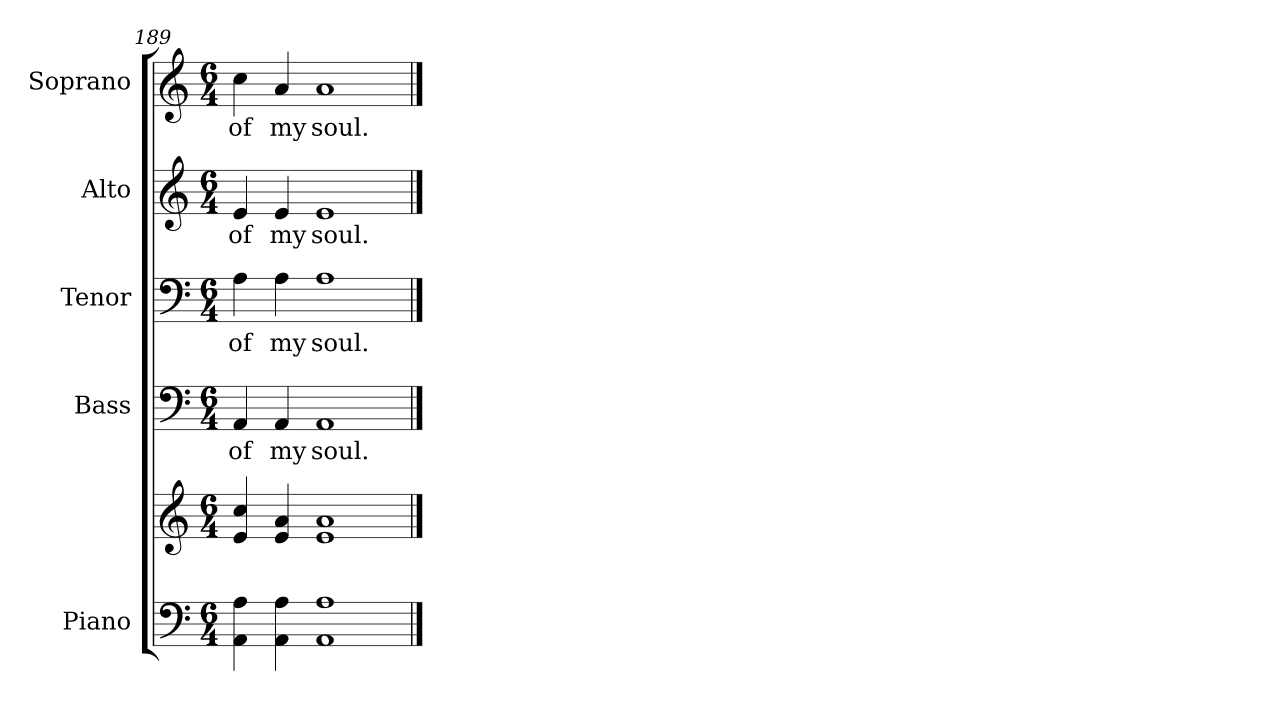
**kern	**kern	**kern	**text	**kern	**text	**kern	**text	**kern	**text
*part5	*part5	*part4	*part4	*part3	*part3	*part2	*part2	*part1	*part1
*staff6	*staff5	*staff4	*staff4	*staff3	*staff3	*staff2	*staff2	*staff1	*staff1
*I"Piano	*	*I"Bass	*	*I"Tenor	*	*I"Alto	*	*I"Soprano	*
*I'Pno.	*	*I'B.	*	*I'T.	*	*I'A.	*	*I'S.	*
!!LO:PB:g=z
*clefF4	*clefG2	*clefF4	*	*clefF4	*	*clefG2	*	*clefG2	*
*k[]	*k[]	*k[]	*	*k[]	*	*k[]	*	*k[]	*
*C:	*C:	*C:	*	*C:	*	*C:	*	*C:	*
*M6/4	*M6/4	*M6/4	*	*M6/4	*	*M6/4	*	*M6/4	*
=189	=189	=189	=189	=189	=189	=189	=189	=189	=189
!	!	!	!LO:LY:b:color=#000000	!	!	!	!	!	!
!	!	!	!	!	!LO:LY:b:color=#000000	!	!	!	!
!	!	!	!	!	!	!	!LO:LY:b:color=#000000	!	!
!	!	!	!	!	!	!	!	!	!LO:LY:b:color=#000000
4AAi\ 4Ai	4ei/ 4cci	4AAi/	of	4Ai\	of	4ei/	of	4cci\	of
!	!	!	!LO:LY:b:color=#000000	!	!	!	!	!	!
!	!	!	!	!	!LO:LY:b:color=#000000	!	!	!	!
!	!	!	!	!	!	!	!LO:LY:b:color=#000000	!	!
!	!	!	!	!	!	!	!	!	!LO:LY:b:color=#000000
4AAi\ 4Ai	4ei/ 4ai	4AAi/	my	4Ai\	my	4ei/	my	4ai/	my
!	!	!	!LO:LY:b:color=#000000	!	!	!	!	!	!
!	!	!	!	!	!LO:LY:b:color=#000000	!	!	!	!
!	!	!	!	!	!	!	!LO:LY:b:color=#000000	!	!
!	!	!	!	!	!	!	!	!	!LO:LY:b:color=#000000
1AAi 1Ai	1ei 1ai	1AAi	soul.	1Ai	soul.	1ei	soul.	1ai	soul.
==	==	==	==	==	==	==	==	==	==
*-	*-	*-	*-	*-	*-	*-	*-	*-	*-
